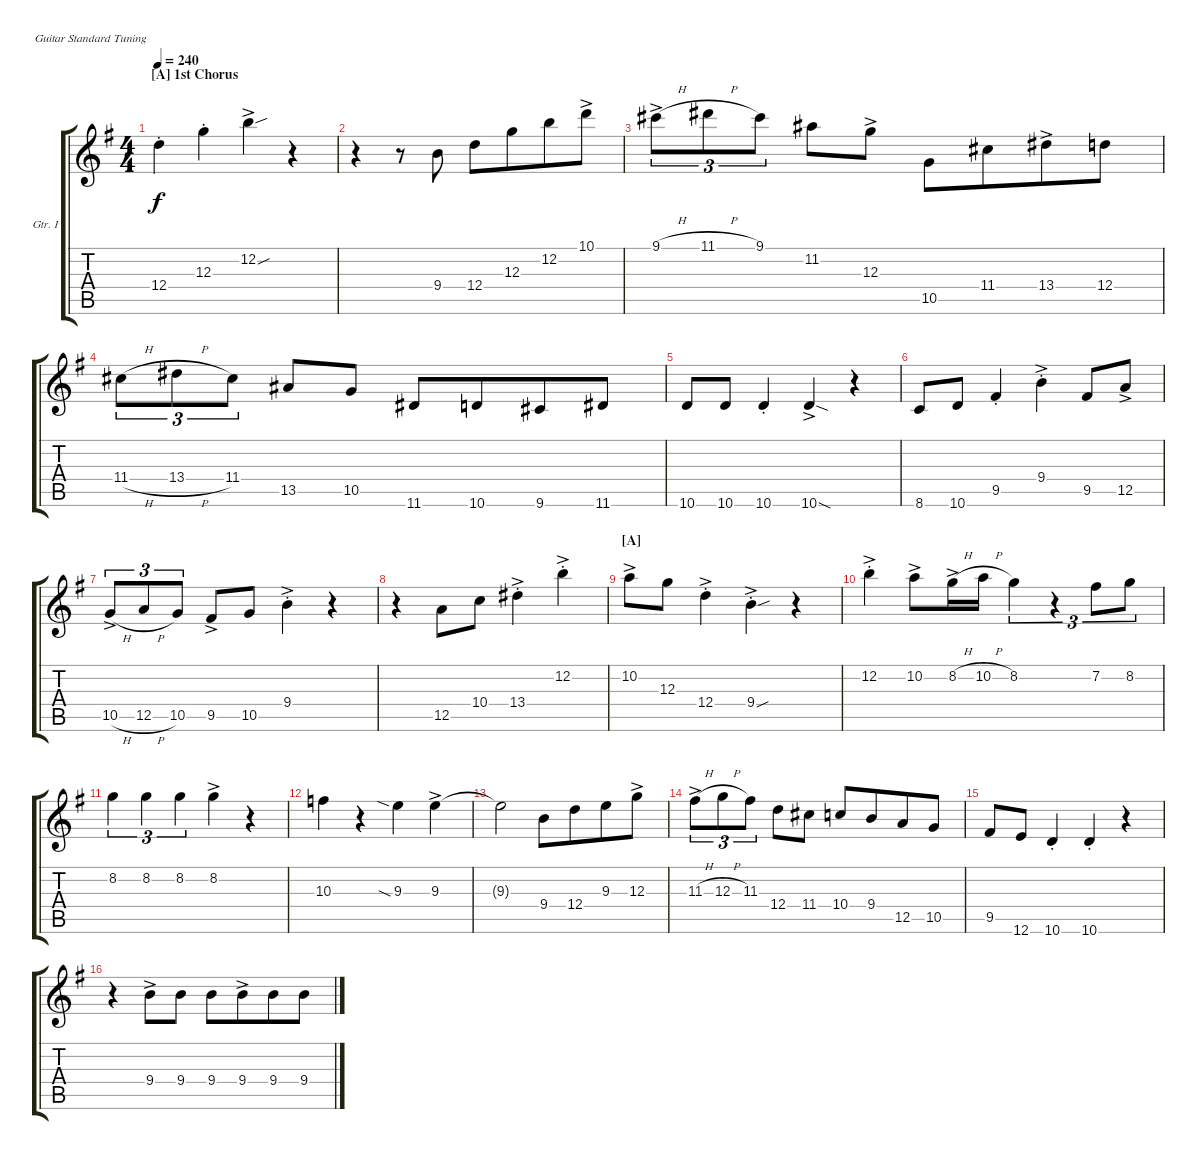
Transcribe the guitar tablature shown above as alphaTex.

\defaultSystemsLayout 4
\bracketExtendMode groupsimilarinstruments
\firstSystemTrackNameOrientation horizontal
\otherSystemsTrackNameOrientation horizontal
\track ("Guitar I" "Gtr. I") {instrument acousticguitarsteel}
\staff {score tabs}
\tuning (E4 B3 G3 D3 A2 E2)
\ts (4 4)
\section ("A" "1st Chorus")
\tempo 240
\clef g2
\ks g
12.4{st}.4{dy f} 12.3{st}.4 12.2{sou ac}.4 r.4 |
r.4 r.8 9.4.8 12.4.8 12.3.8{beam merge} 12.2.8 10.1{ac}.8 |
9.1{h ac}.8{tu (3 2)} 11.1{h}.8{tu (3 2)} 9.1.8{tu (3 2)} 11.2.8 12.3{ac}.8 10.5.8 11.4.8{beam merge} 13.4{ac}.8 12.4.8 |
11.4{h}.8{tu (3 2)} 13.4{h}.8{tu (3 2)} 11.4.8{tu (3 2)} 13.5.8 10.5.8 11.6.8 10.6.8{beam merge} 9.6.8 11.6.8 |
10.6.8 10.6.8 10.6{st}.4 10.6{sod ac}.4 r.4 |
8.6.8 10.6.8 9.5{st}.4 9.4{ac st}.4 9.5.8 12.5{ac}.8 |
10.5{h ac}.8{tu (3 2)} 12.5{h}.8{tu (3 2)} 10.5.8{tu (3 2)} 9.5{ac}.8 10.5.8 9.4{ac st}.4 r.4 |
r.4 12.5.8 10.4.8 13.4{ac st}.4 12.2{ac st}.4 |
\section ("A" "")
10.2{ac}.8 12.3.8 12.4{ac st}.4 9.4{sou ac st}.4 r.4 |
12.2{ac st}.4 10.2{ac}.8 8.2{h ac}.16 10.2{h}.16 8.2.4{tu (3 2)} r.4{tu (3 2)} 7.2.8{tu (3 2)} 8.2.8{tu (3 2)} |
8.2.4{tu (3 2)} 8.2.4{tu (3 2)} 8.2.4{tu (3 2)} 8.2{ac}.4 r.4 |
10.3.4 r.4 9.3{sia}.4 9.3{ac}.4 |
9.3{t}.2 9.4.8 12.4.8{beam merge} 9.3.8 12.3{ac}.8 |
11.3{h ac}.8{tu (3 2)} 12.3{h}.8{tu (3 2)} 11.3.8{tu (3 2)} 12.4.8 11.4.8 10.4.8 9.4.8{beam merge} 12.5.8 10.5.8 |
9.5.8 12.6.8 10.6{st}.4 10.6{st}.4 r.4 |
r.4 9.4{ac}.8 9.4.8 9.4.8 9.4{ac}.8{beam merge} 9.4.8 9.4.8
